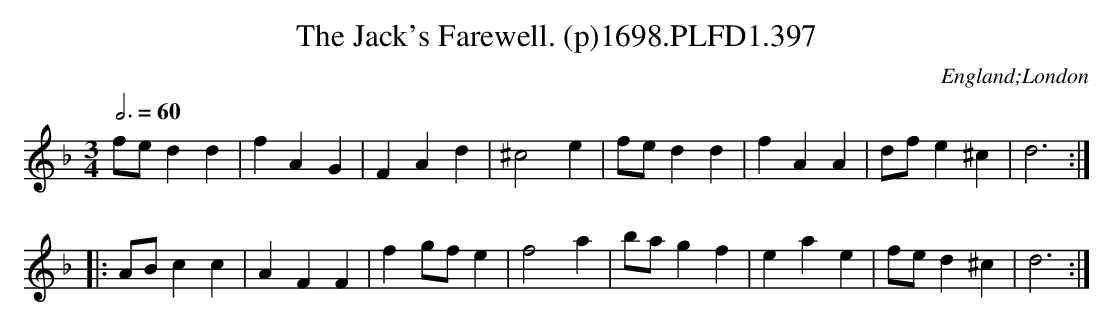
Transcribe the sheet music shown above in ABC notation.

X:1
T:Jack's Farewell. (p)1698.PLFD1.397, The
M:3/4
L:1/4
Q:3/4=60
O:England;London
K:F
f/e/dd|fAG|FAd|^c2e|f/e/dd|fAA|d/f/e^c|d3:|
|:A/B/cc|AFF|fg/f/e|f2a|b/a/gf|eae|f/e/d^c|d3:|
